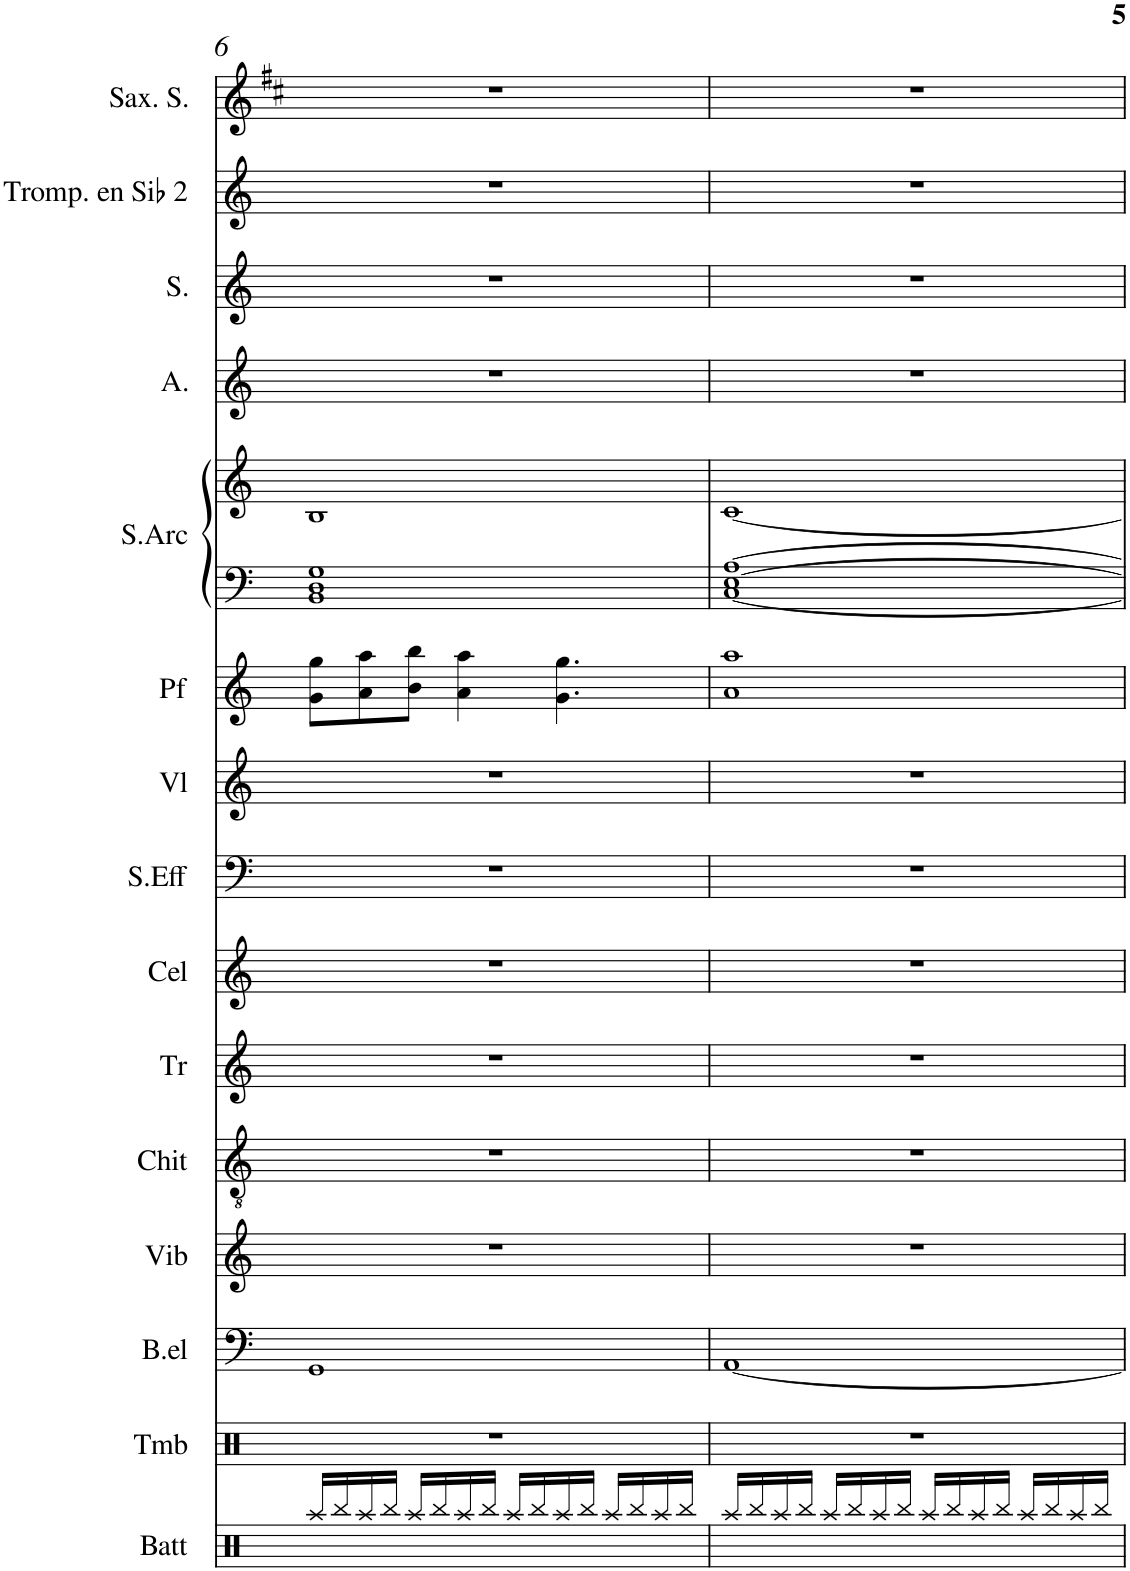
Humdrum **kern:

**kern	**kern	**kern	**kern	**kern	**kern	**kern	**kern	**kern	**kern	**kern	**kern	**kern	**kern	**kern	**kern
*part15	*part14	*part13	*part12	*part11	*part10	*part9	*part8	*part7	*part6	*part5	*part5	*part4	*part3	*part2	*part1
*staff16	*staff15	*staff14	*staff13	*staff12	*staff11	*staff10	*staff9	*staff8	*staff7	*staff6	*staff5	*staff4	*staff3	*staff2	*staff1
*I"Batteria	*I"Tamburo	*I"Basso el.	*I"Vibrafono	*I"Chitarra	*I"Tromba	*I"Celesta	*I"Sint.Effect	*I"Violini	*I"Piano	*I"Sint.Archi	*	*I"Alto	*I"Soprano	*I"Trompette choeur	*I"Saxophone soprano
*I'Batt	*I'Tmb	*I'B.el	*I'Vib	*I'Chit	*I'Tr	*I'Cel	*I'S.Eff	*I'Vl	*	*I'S.Arc	*	*I'A.	*I'S.	*	*I'Sax. S.
!!LO:PB:g=z
*clefX	*clefX	*clefF4	*clefG2	*clefGv2	*clefG2	*clefG2	*clefF4	*clefG2	*clefG2	*clefF4	*clefG2	*clefG2	*clefG2	*clefG2	*clefG2
*	*	*Trd7c12	*	*	*Trd1c2	*Trd-7c-12	*	*	*	*	*	*	*	*Trd1c2	*Trd1c2
*k[]	*k[]	*k[]	*k[]	*k[]	*k[]	*k[]	*k[]	*k[]	*k[]	*k[]	*k[]	*k[]	*k[]	*k[]	*k[f#c#]
*M4/4	*M4/4	*M4/4	*M4/4	*M4/4	*M4/4	*M4/4	*M4/4	*M4/4	*M4/4	*M4/4	*M4/4	*M4/4	*M4/4	*M4/4	*M4/4
=6	=6	=6	=6	=6	=6	=6	=6	=6	=6	=6	=6	=6	=6	=6	=6
16Raa/LL	1r	1GG	1r	1r	1r	1r	1r	1r	8g\ 8gg\L	1BB 1D 1G	1B	1r	1r	1r	1r
16Rbb/	.	.	.	.	.	.	.	.	.	.	.	.	.	.	.
16Raa/	.	.	.	.	.	.	.	.	8a\ 8aa\	.	.	.	.	.	.
16Rbb/JJ	.	.	.	.	.	.	.	.	.	.	.	.	.	.	.
16Raa/LL	.	.	.	.	.	.	.	.	8b\ 8bb\J	.	.	.	.	.	.
16Rbb/	.	.	.	.	.	.	.	.	.	.	.	.	.	.	.
16Raa/	.	.	.	.	.	.	.	.	4a\ 4aa\	.	.	.	.	.	.
16Rbb/JJ	.	.	.	.	.	.	.	.	.	.	.	.	.	.	.
16Raa/LL	.	.	.	.	.	.	.	.	.	.	.	.	.	.	.
16Rbb/	.	.	.	.	.	.	.	.	.	.	.	.	.	.	.
16Raa/	.	.	.	.	.	.	.	.	4.g\ 4.gg\	.	.	.	.	.	.
16Rbb/JJ	.	.	.	.	.	.	.	.	.	.	.	.	.	.	.
16Raa/LL	.	.	.	.	.	.	.	.	.	.	.	.	.	.	.
16Rbb/	.	.	.	.	.	.	.	.	.	.	.	.	.	.	.
16Raa/	.	.	.	.	.	.	.	.	.	.	.	.	.	.	.
16Rbb/JJ	.	.	.	.	.	.	.	.	.	.	.	.	.	.	.
=7	=7	=7	=7	=7	=7	=7	=7	=7	=7	=7	=7	=7	=7	=7	=7
16Raa/LL	1r	[1AA	1r	1r	1r	1r	1r	1r	1a 1aa	[1C [1E [1A	[1c	1r	1r	1r	1r
16Rbb/	.	.	.	.	.	.	.	.	.	.	.	.	.	.	.
16Raa/	.	.	.	.	.	.	.	.	.	.	.	.	.	.	.
16Rbb/JJ	.	.	.	.	.	.	.	.	.	.	.	.	.	.	.
16Raa/LL	.	.	.	.	.	.	.	.	.	.	.	.	.	.	.
16Rbb/	.	.	.	.	.	.	.	.	.	.	.	.	.	.	.
16Raa/	.	.	.	.	.	.	.	.	.	.	.	.	.	.	.
16Rbb/JJ	.	.	.	.	.	.	.	.	.	.	.	.	.	.	.
16Raa/LL	.	.	.	.	.	.	.	.	.	.	.	.	.	.	.
16Rbb/	.	.	.	.	.	.	.	.	.	.	.	.	.	.	.
16Raa/	.	.	.	.	.	.	.	.	.	.	.	.	.	.	.
16Rbb/JJ	.	.	.	.	.	.	.	.	.	.	.	.	.	.	.
16Raa/LL	.	.	.	.	.	.	.	.	.	.	.	.	.	.	.
16Rbb/	.	.	.	.	.	.	.	.	.	.	.	.	.	.	.
16Raa/	.	.	.	.	.	.	.	.	.	.	.	.	.	.	.
16Rbb/JJ	.	.	.	.	.	.	.	.	.	.	.	.	.	.	.
=	=	=	=	=	=	=	=	=	=	=	=	=	=	=	=
*-	*-	*-	*-	*-	*-	*-	*-	*-	*-	*-	*-	*-	*-	*-	*-
